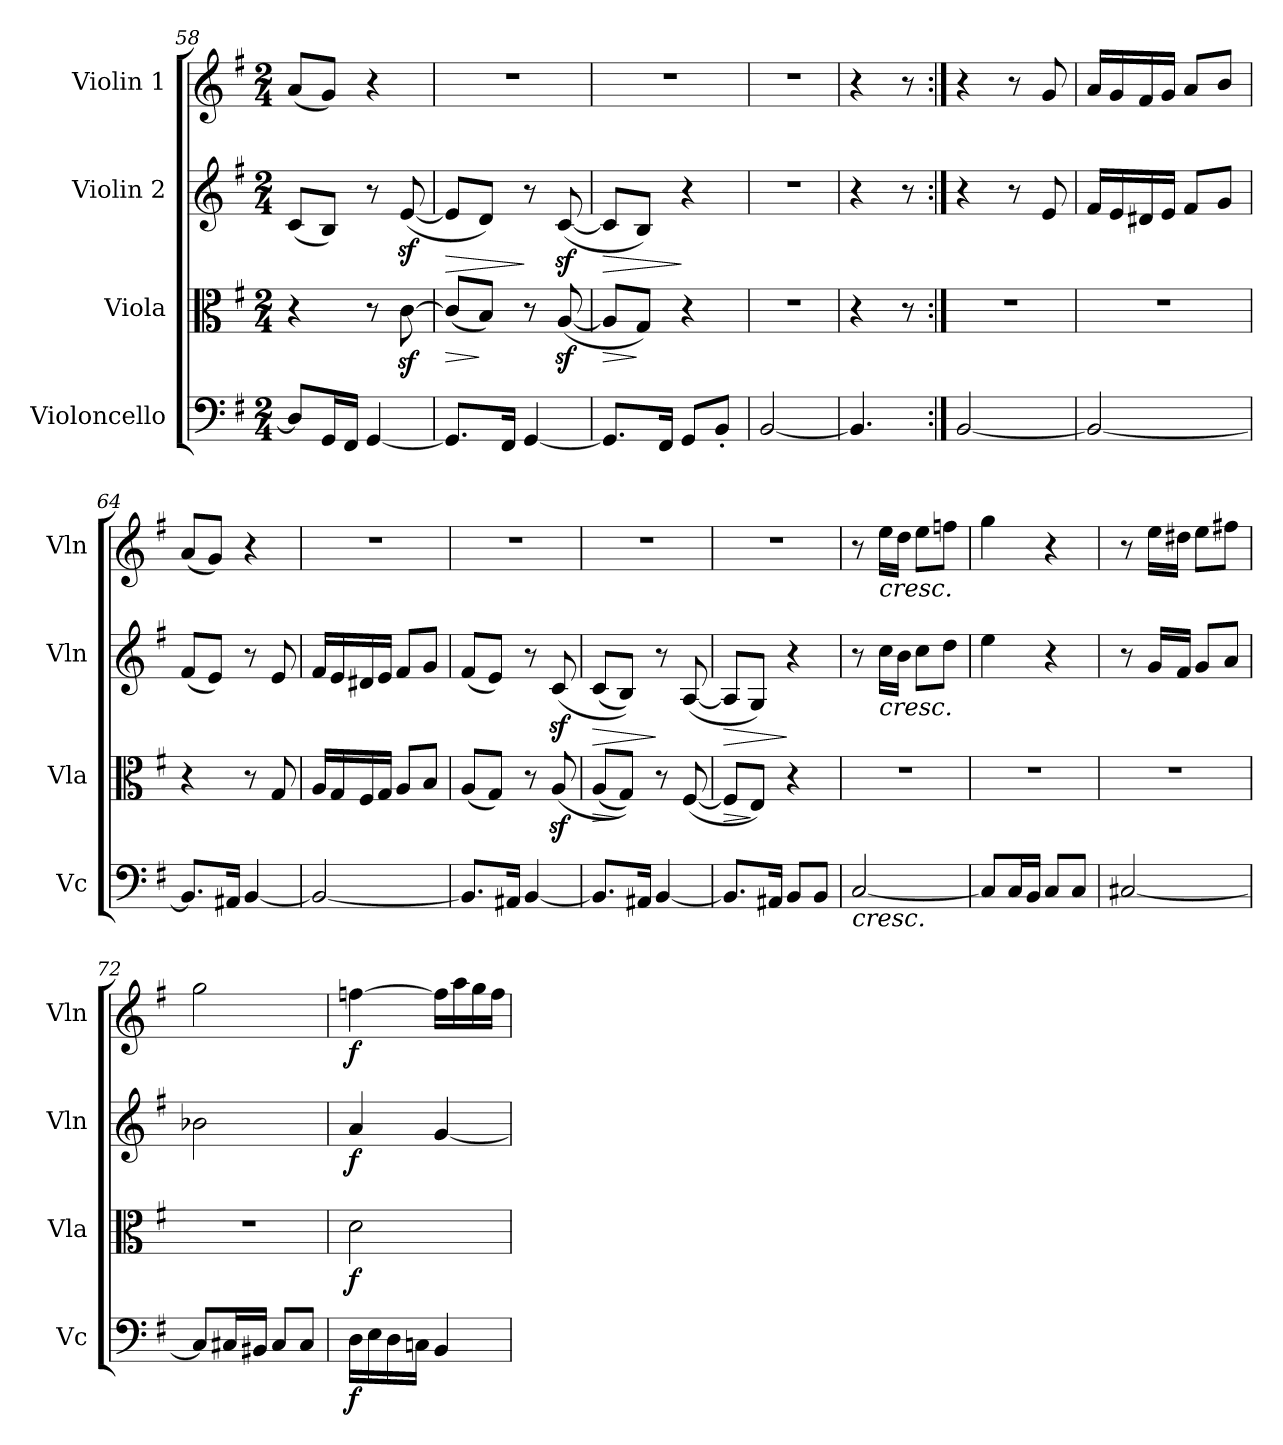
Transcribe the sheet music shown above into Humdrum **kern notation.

**kern	**dynam	**kern	**dynam	**kern	**dynam	**kern	**dynam
*part4	*part4	*part3	*part3	*part2	*part2	*part1	*part1
*staff4	*staff4	*staff3	*staff3	*staff2	*staff2	*staff1	*staff1
*I"Violoncello	*	*I"Viola	*	*I"Violin 2	*	*I"Violin 1	*
*I'Vc	*	*I'Vla	*	*I'Vln	*	*I'Vln	*
!!LO:LB:g=z
*clefF4	*	*clefC3	*	*clefG2	*	*clefG2	*
*k[f#]	*	*k[f#]	*	*k[f#]	*	*k[f#]	*
*M2/4	*	*M2/4	*	*M2/4	*	*M2/4	*
=58	=58	=58	=58	=58	=58	=58	=58
8D/L]	.	4r	.	(8c/L	.	(8a/L	.
16GG/L	.	.	.	8B/J)	.	8g/J)	.
16FF#/JJ	.	.	.	.	.	.	.
[4GG/	.	8r	.	8r	.	4r	.
.	.	[8cz<\	.	([8ez</	.	.	.
!!LO:PB:g=z
=59	=59	=59	=59	=59	=59	=59	=59
!	!	!	!LO:HP:b	!	!LO:HP:b	!	!
8.GG/L]	.	(8c/L]	>	8e/L]	>	2r	.
.	.	8B/J)	]	8d/J)	.	.	.
16FF#/Jk	.	.	.	.	.	.	.
[4GG/	.	8r	.	8r	]	.	.
.	.	([8Az</	.	([8cz</	.	.	.
=60	=60	=60	=60	=60	=60	=60	=60
!	!	!	!LO:HP:b	!	!LO:HP:b	!	!
8.GG/L]	.	8A/L]	>	8c/L]	>	2r	.
.	.	8G/J)	]	8B/J)	.	.	.
16FF#/Jk	.	.	.	.	.	.	.
8GG/L	.	4r	.	4r	]	.	.
8BB'/J	.	.	.	.	.	.	.
=61	=61	=61	=61	=61	=61	=61	=61
!	!LO:DY:b	!	!	!	!	!	!
[2BB/	other-dynamics	2r	.	2r	.	2r	.
=61X1	=61X1	=61X1	=61X1	=61X1	=61X1	=61X1	=61X1
4.BB/]	.	4r	.	4r	.	4r	.
.	.	8r	.	8r	.	8r	.
=62:|!	=62:|!	=62:|!	=62:|!	=62:|!	=62:|!	=62:|!	=62:|!
[2BB/	.	2r	.	4r	.	4r	.
.	.	.	.	8r	.	8r	.
.	.	.	.	8e/	.	8g/	.
=63	=63	=63	=63	=63	=63	=63	=63
2BB/_	.	2r	.	16f#/LL	.	16a/LL	.
.	.	.	.	16e/	.	16g/	.
.	.	.	.	16d#X/	.	16f#/	.
.	.	.	.	16e/JJ	.	16g/JJ	.
.	.	.	.	8f#/L	.	8a/L	.
.	.	.	.	8g/J	.	8b/J	.
=64	=64	=64	=64	=64	=64	=64	=64
8.BB/L]	.	4r	.	(8f#/L	.	(8a/L	.
.	.	.	.	8e/J)	.	8g/J)	.
16AA#X/Jk	.	.	.	.	.	.	.
[4BB/	.	8r	.	8r	.	4r	.
.	.	8G/	.	8e/	.	.	.
=65	=65	=65	=65	=65	=65	=65	=65
2BB/_	.	16A/LL	.	16f#/LL	.	2r	.
.	.	16G/	.	16e/	.	.	.
.	.	16F#/	.	16d#X/	.	.	.
.	.	16G/JJ	.	16e/JJ	.	.	.
.	.	8A/L	.	8f#/L	.	.	.
.	.	8B/J	.	8g/J	.	.	.
=66	=66	=66	=66	=66	=66	=66	=66
8.BB/L]	.	(8A/L	.	(8f#/L	.	2r	.
.	.	8G/J)	.	8e/J)	.	.	.
16AA#X/Jk	.	.	.	.	.	.	.
[4BB/	.	8r	.	8r	.	.	.
.	.	(8Az</	.	(8cz</	.	.	.
!!LO:LB:g=z
=67	=67	=67	=67	=67	=67	=67	=67
!	!	!	!LO:HP:b	!	!LO:HP:b	!	!
8.BB/L]	.	(8A/L	>	(8c/L	>	2r	.
.	.	8G/J))	]	8B/J))	.	.	.
16AA#X/Jk	.	.	.	.	.	.	.
[4BB/	.	8r	.	8r	]	.	.
.	.	([8F#/	.	([8A/	.	.	.
=68	=68	=68	=68	=68	=68	=68	=68
!	!	!	!LO:HP:b	!	!LO:HP:b	!	!
8.BB/L]	.	8F#/L]	>	8A/L]	>	2r	.
.	.	8E/J)	]	8G/J)	.	.	.
16AA#X/Jk	.	.	.	.	.	.	.
8BB/L	.	4r	.	4r	]	.	.
8BB/J	.	.	.	.	.	.	.
=69	=69	=69	=69	=69	=69	=69	=69
!LO:TX:b:i:t=cresc.	!	!	!	!	!	!	!
[2C/	.	2r	.	8r	.	8r	.
!	!	!	!	!	!	!LO:TX:b:i:t=cresc.	!
!	!	!	!	!LO:TX:b:i:t=cresc.	!	!	!
.	.	.	.	16cc\LL	.	16ee\LL	.
.	.	.	.	16b\JJ	.	16dd\JJ	.
.	.	.	.	8cc\L	.	8ee\L	.
.	.	.	.	8dd\J	.	8ffn\J	.
=70	=70	=70	=70	=70	=70	=70	=70
8C/L]	.	2r	.	4ee\	.	4gg\	.
16C/L	.	.	.	.	.	.	.
16BB/JJ	.	.	.	.	.	.	.
8C/L	.	.	.	4r	.	4r	.
8C/J	.	.	.	.	.	.	.
=71	=71	=71	=71	=71	=71	=71	=71
[2C#X/	.	2r	.	8r	.	8r	.
.	.	.	.	16g/LL	.	16ee\LL	.
.	.	.	.	16f#/JJ	.	16dd#X\JJ	.
.	.	.	.	8g/L	.	8ee\L	.
.	.	.	.	8a/J	.	8ff#X\J	.
=72	=72	=72	=72	=72	=72	=72	=72
8C#/L]	.	2r	.	2b-X\	.	2gg\	.
16C#X/L	.	.	.	.	.	.	.
16BB#X/JJ	.	.	.	.	.	.	.
8C#/L	.	.	.	.	.	.	.
8C#/J	.	.	.	.	.	.	.
=73	=73	=73	=73	=73	=73	=73	=73
!	!LO:DY:b	!	!LO:DY:b	!	!LO:DY:b	!	!LO:DY:b
16D\LL	f	2d\	f	4a/	f	[4ffn\	f
16E\	.	.	.	.	.	.	.
16D\	.	.	.	.	.	.	.
16Cn\JJ	.	.	.	.	.	.	.
4BB/	.	.	.	[4g/	.	16ff\LL]	.
.	.	.	.	.	.	16aa\	.
.	.	.	.	.	.	16gg\	.
.	.	.	.	.	.	16ff\JJ	.
=	=	=	=	=	=	=	=
*-	*-	*-	*-	*-	*-	*-	*-
